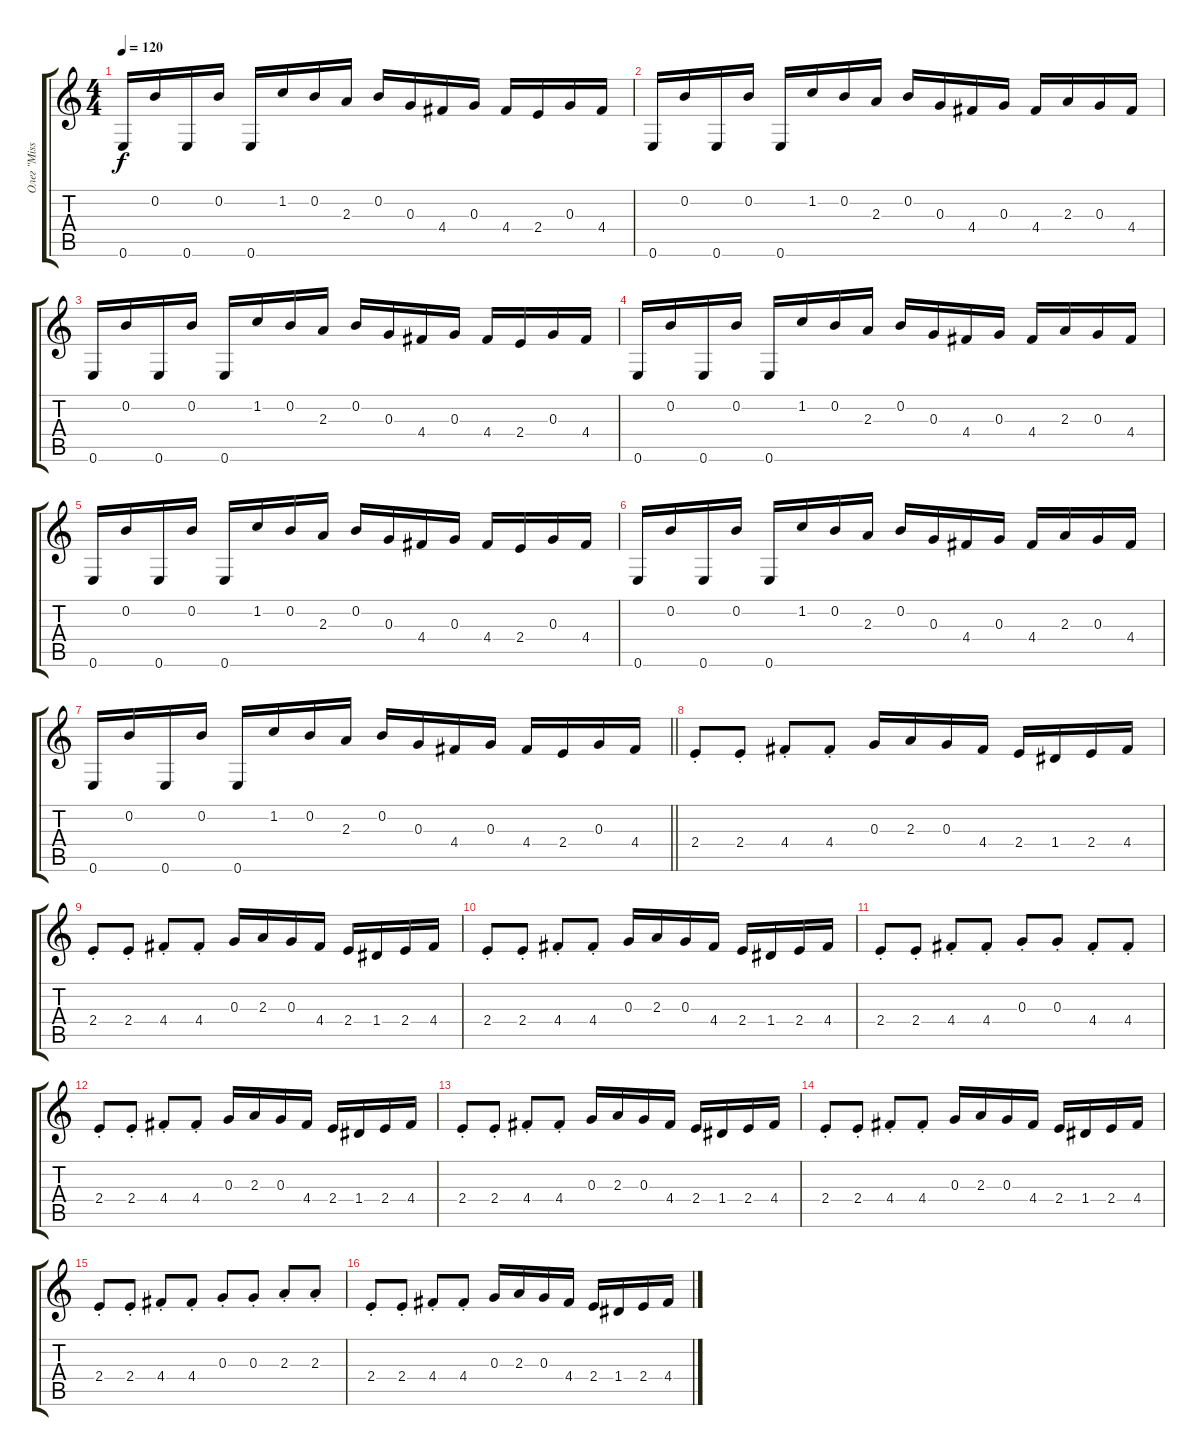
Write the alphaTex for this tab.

\track ("Олег \"Mission\" Мишин" "Олег \"Miss") {instrument distortionguitar}
\staff {score tabs}
\tuning (E4 B3 G3 D3 A2 E2) {hide}
\ts (4 4)
\tempo 120
\clef g2
\ks c
0.6.16{dy f} 0.2.16 0.6.16 0.2.16 0.6.16 1.2.16 0.2.16 2.3.16 0.2.16 0.3.16 4.4.16 0.3.16 4.4.16 2.4.16 0.3.16 4.4.16 |
0.6.16 0.2.16 0.6.16 0.2.16 0.6.16 1.2.16 0.2.16 2.3.16 0.2.16 0.3.16 4.4.16 0.3.16 4.4.16 2.3.16 0.3.16 4.4.16 |
0.6.16 0.2.16 0.6.16 0.2.16 0.6.16 1.2.16 0.2.16 2.3.16 0.2.16 0.3.16 4.4.16 0.3.16 4.4.16 2.4.16 0.3.16 4.4.16 |
0.6.16 0.2.16 0.6.16 0.2.16 0.6.16 1.2.16 0.2.16 2.3.16 0.2.16 0.3.16 4.4.16 0.3.16 4.4.16 2.3.16 0.3.16 4.4.16 |
0.6.16 0.2.16 0.6.16 0.2.16 0.6.16 1.2.16 0.2.16 2.3.16 0.2.16 0.3.16 4.4.16 0.3.16 4.4.16 2.4.16 0.3.16 4.4.16 |
0.6.16 0.2.16 0.6.16 0.2.16 0.6.16 1.2.16 0.2.16 2.3.16 0.2.16 0.3.16 4.4.16 0.3.16 4.4.16 2.3.16 0.3.16 4.4.16 |
\barLineRight lightlight
0.6.16 0.2.16 0.6.16 0.2.16 0.6.16 1.2.16 0.2.16 2.3.16 0.2.16 0.3.16 4.4.16 0.3.16 4.4.16 2.4.16 0.3.16 4.4.16 |
2.4{st}.8 2.4{st}.8 4.4{st}.8 4.4{st}.8 0.3.16 2.3.16 0.3.16 4.4.16 2.4.16 1.4.16 2.4.16 4.4.16 |
2.4{st}.8 2.4{st}.8 4.4{st}.8 4.4{st}.8 0.3.16 2.3.16 0.3.16 4.4.16 2.4.16 1.4.16 2.4.16 4.4.16 |
2.4{st}.8 2.4{st}.8 4.4{st}.8 4.4{st}.8 0.3.16 2.3.16 0.3.16 4.4.16 2.4.16 1.4.16 2.4.16 4.4.16 |
2.4{st}.8 2.4{st}.8 4.4{st}.8 4.4{st}.8 0.3{st}.8 0.3{st}.8 4.4{st}.8 4.4{st}.8 |
2.4{st}.8 2.4{st}.8 4.4{st}.8 4.4{st}.8 0.3.16 2.3.16 0.3.16 4.4.16 2.4.16 1.4.16 2.4.16 4.4.16 |
2.4{st}.8 2.4{st}.8 4.4{st}.8 4.4{st}.8 0.3.16 2.3.16 0.3.16 4.4.16 2.4.16 1.4.16 2.4.16 4.4.16 |
2.4{st}.8 2.4{st}.8 4.4{st}.8 4.4{st}.8 0.3.16 2.3.16 0.3.16 4.4.16 2.4.16 1.4.16 2.4.16 4.4.16 |
2.4{st}.8 2.4{st}.8 4.4{st}.8 4.4{st}.8 0.3{st}.8 0.3{st}.8 2.3{st}.8 2.3{st}.8 |
2.4{st}.8 2.4{st}.8 4.4{st}.8 4.4{st}.8 0.3.16 2.3.16 0.3.16 4.4.16 2.4.16 1.4.16 2.4.16 4.4.16
